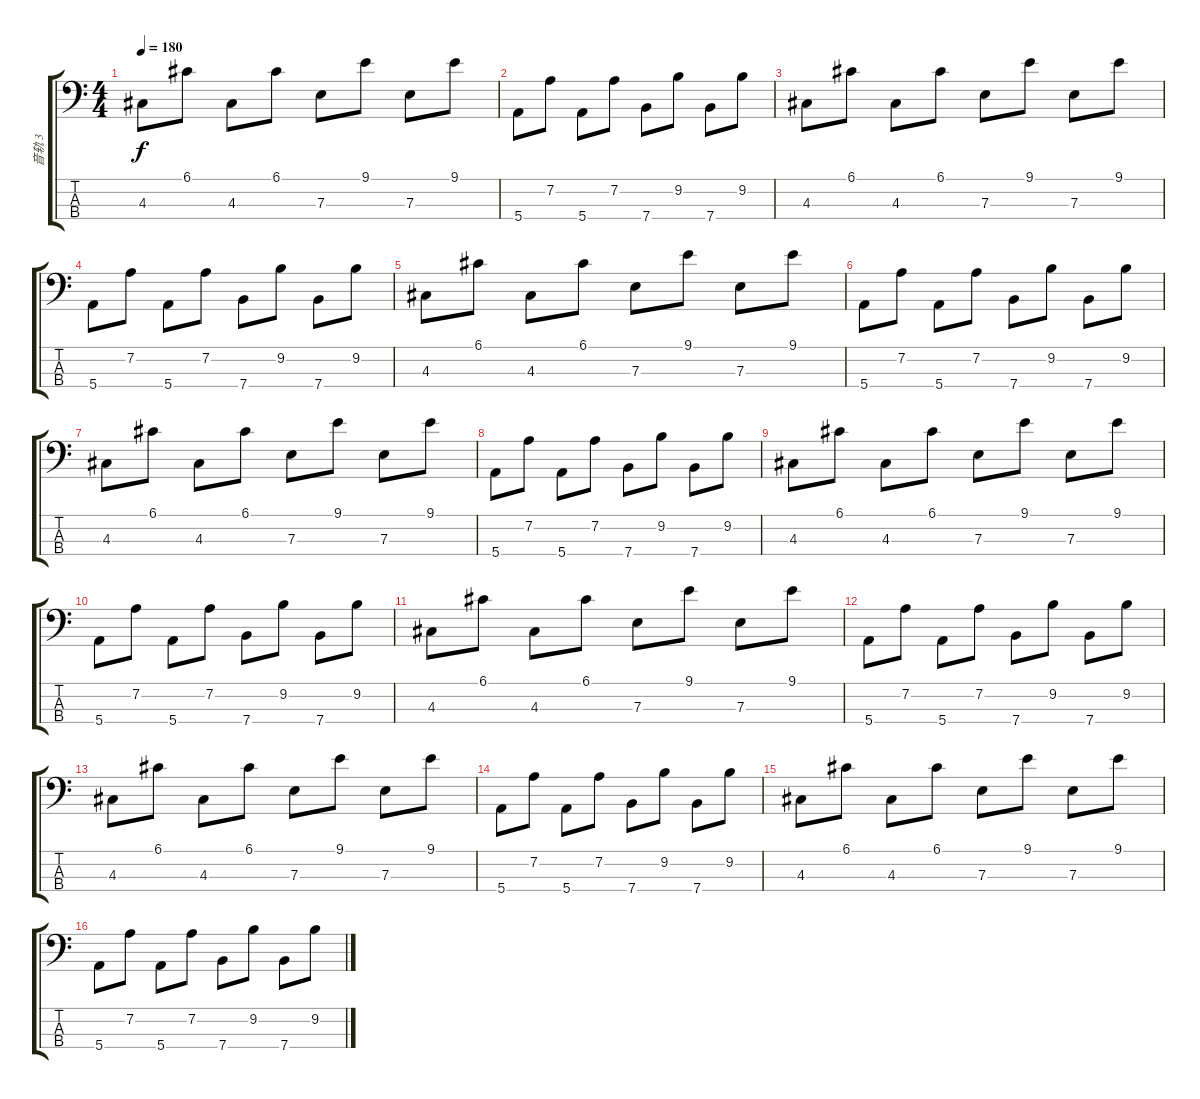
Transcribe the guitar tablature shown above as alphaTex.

\track ("音轨 3" "音轨 3") {instrument electricbassfinger}
\staff {score tabs}
\tuning (G2 D2 A1 E1) {hide}
\ts (4 4)
\tempo 180
\clef f4
\ks c
4.3.8{dy f} 6.1.8 4.3.8 6.1.8 7.3.8 9.1.8 7.3.8 9.1.8 |
5.4.8 7.2.8 5.4.8 7.2.8 7.4.8 9.2.8 7.4.8 9.2.8 |
4.3.8 6.1.8 4.3.8 6.1.8 7.3.8 9.1.8 7.3.8 9.1.8 |
5.4.8 7.2.8 5.4.8 7.2.8 7.4.8 9.2.8 7.4.8 9.2.8 |
4.3.8 6.1.8 4.3.8 6.1.8 7.3.8 9.1.8 7.3.8 9.1.8 |
5.4.8 7.2.8 5.4.8 7.2.8 7.4.8 9.2.8 7.4.8 9.2.8 |
4.3.8 6.1.8 4.3.8 6.1.8 7.3.8 9.1.8 7.3.8 9.1.8 |
5.4.8 7.2.8 5.4.8 7.2.8 7.4.8 9.2.8 7.4.8 9.2.8 |
4.3.8 6.1.8 4.3.8 6.1.8 7.3.8 9.1.8 7.3.8 9.1.8 |
5.4.8 7.2.8 5.4.8 7.2.8 7.4.8 9.2.8 7.4.8 9.2.8 |
4.3.8 6.1.8 4.3.8 6.1.8 7.3.8 9.1.8 7.3.8 9.1.8 |
5.4.8 7.2.8 5.4.8 7.2.8 7.4.8 9.2.8 7.4.8 9.2.8 |
4.3.8 6.1.8 4.3.8 6.1.8 7.3.8 9.1.8 7.3.8 9.1.8 |
5.4.8 7.2.8 5.4.8 7.2.8 7.4.8 9.2.8 7.4.8 9.2.8 |
4.3.8 6.1.8 4.3.8 6.1.8 7.3.8 9.1.8 7.3.8 9.1.8 |
5.4.8 7.2.8 5.4.8 7.2.8 7.4.8 9.2.8 7.4.8 9.2.8
